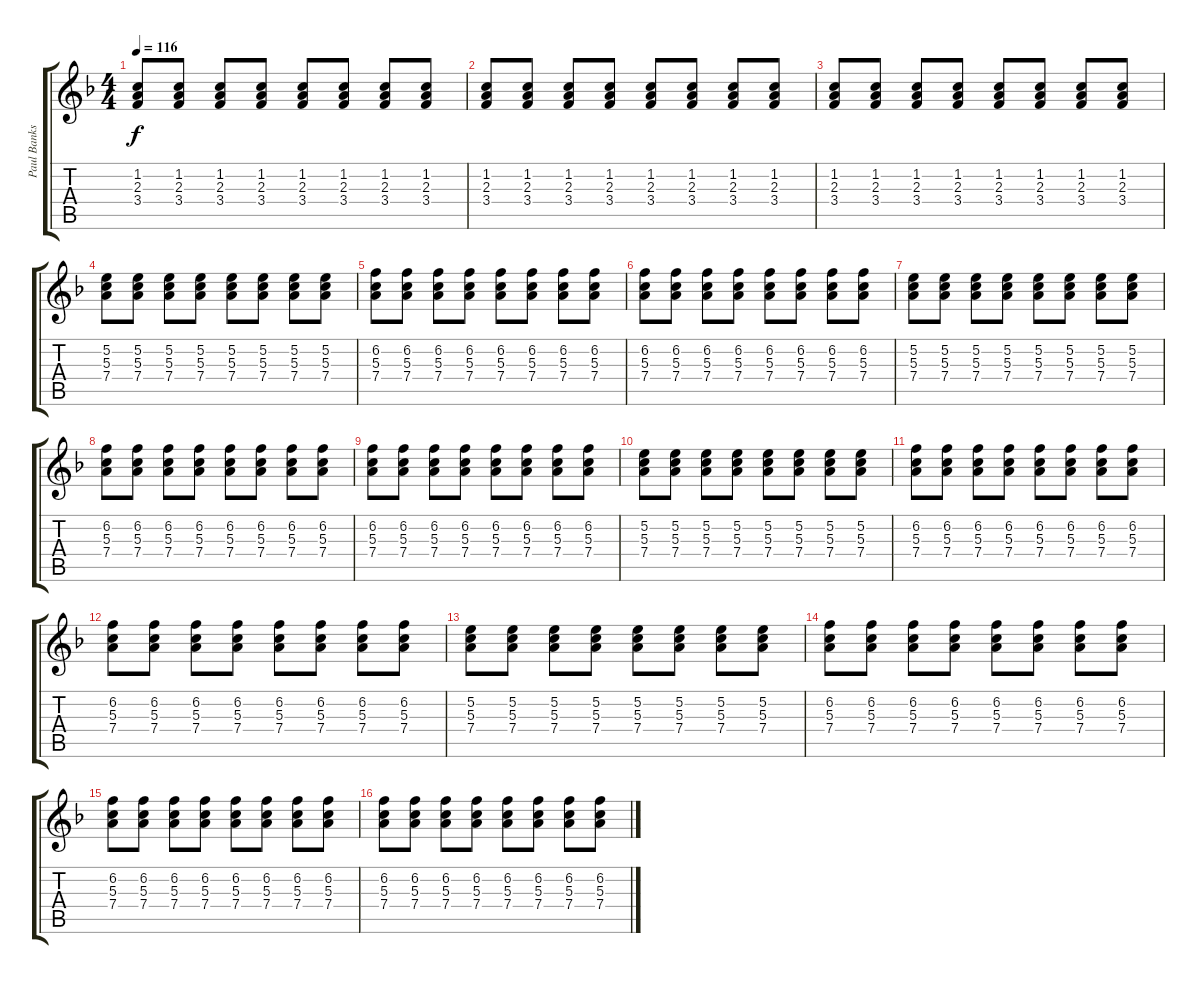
\track ("Paul Banks" "Paul Banks") {instrument electricguitarjazz}
\staff {score tabs}
\tuning (E4 B3 G3 D3 A2 E2) {hide}
\ts (4 4)
\tempo 116
\clef g2
\ks f
(1.2 2.3 3.4).8{dy f} (1.2 2.3 3.4).8 (1.2 2.3 3.4).8 (1.2 2.3 3.4).8 (1.2 2.3 3.4).8 (1.2 2.3 3.4).8 (1.2 2.3 3.4).8 (1.2 2.3 3.4).8 |
(1.2 2.3 3.4).8 (1.2 2.3 3.4).8 (1.2 2.3 3.4).8 (1.2 2.3 3.4).8 (1.2 2.3 3.4).8 (1.2 2.3 3.4).8 (1.2 2.3 3.4).8 (1.2 2.3 3.4).8 |
(1.2 2.3 3.4).8 (1.2 2.3 3.4).8 (1.2 2.3 3.4).8 (1.2 2.3 3.4).8 (1.2 2.3 3.4).8 (1.2 2.3 3.4).8 (1.2 2.3 3.4).8 (1.2 2.3 3.4).8 |
(5.2 5.3 7.4).8 (5.2 5.3 7.4).8 (5.2 5.3 7.4).8 (5.2 5.3 7.4).8 (5.2 5.3 7.4).8 (5.2 5.3 7.4).8 (5.2 5.3 7.4).8 (5.2 5.3 7.4).8 |
(6.2 5.3 7.4).8 (6.2 5.3 7.4).8 (6.2 5.3 7.4).8 (6.2 5.3 7.4).8 (6.2 5.3 7.4).8 (6.2 5.3 7.4).8 (6.2 5.3 7.4).8 (6.2 5.3 7.4).8 |
(6.2 5.3 7.4).8 (6.2 5.3 7.4).8 (6.2 5.3 7.4).8 (6.2 5.3 7.4).8 (6.2 5.3 7.4).8 (6.2 5.3 7.4).8 (6.2 5.3 7.4).8 (6.2 5.3 7.4).8 |
(5.2 5.3 7.4).8 (5.2 5.3 7.4).8 (5.2 5.3 7.4).8 (5.2 5.3 7.4).8 (5.2 5.3 7.4).8 (5.2 5.3 7.4).8 (5.2 5.3 7.4).8 (5.2 5.3 7.4).8 |
(6.2 5.3 7.4).8 (6.2 5.3 7.4).8 (6.2 5.3 7.4).8 (6.2 5.3 7.4).8 (6.2 5.3 7.4).8 (6.2 5.3 7.4).8 (6.2 5.3 7.4).8 (6.2 5.3 7.4).8 |
(6.2 5.3 7.4).8 (6.2 5.3 7.4).8 (6.2 5.3 7.4).8 (6.2 5.3 7.4).8 (6.2 5.3 7.4).8 (6.2 5.3 7.4).8 (6.2 5.3 7.4).8 (6.2 5.3 7.4).8 |
(5.2 5.3 7.4).8 (5.2 5.3 7.4).8 (5.2 5.3 7.4).8 (5.2 5.3 7.4).8 (5.2 5.3 7.4).8 (5.2 5.3 7.4).8 (5.2 5.3 7.4).8 (5.2 5.3 7.4).8 |
(6.2 5.3 7.4).8 (6.2 5.3 7.4).8 (6.2 5.3 7.4).8 (6.2 5.3 7.4).8 (6.2 5.3 7.4).8 (6.2 5.3 7.4).8 (6.2 5.3 7.4).8 (6.2 5.3 7.4).8 |
(6.2 5.3 7.4).8 (6.2 5.3 7.4).8 (6.2 5.3 7.4).8 (6.2 5.3 7.4).8 (6.2 5.3 7.4).8 (6.2 5.3 7.4).8 (6.2 5.3 7.4).8 (6.2 5.3 7.4).8 |
(5.2 5.3 7.4).8 (5.2 5.3 7.4).8 (5.2 5.3 7.4).8 (5.2 5.3 7.4).8 (5.2 5.3 7.4).8 (5.2 5.3 7.4).8 (5.2 5.3 7.4).8 (5.2 5.3 7.4).8 |
(6.2 5.3 7.4).8 (6.2 5.3 7.4).8 (6.2 5.3 7.4).8 (6.2 5.3 7.4).8 (6.2 5.3 7.4).8 (6.2 5.3 7.4).8 (6.2 5.3 7.4).8 (6.2 5.3 7.4).8 |
(6.2 5.3 7.4).8 (6.2 5.3 7.4).8 (6.2 5.3 7.4).8 (6.2 5.3 7.4).8 (6.2 5.3 7.4).8 (6.2 5.3 7.4).8 (6.2 5.3 7.4).8 (6.2 5.3 7.4).8 |
(6.2 5.3 7.4).8 (6.2 5.3 7.4).8 (6.2 5.3 7.4).8 (6.2 5.3 7.4).8 (6.2 5.3 7.4).8 (6.2 5.3 7.4).8 (6.2 5.3 7.4).8 (6.2 5.3 7.4).8
